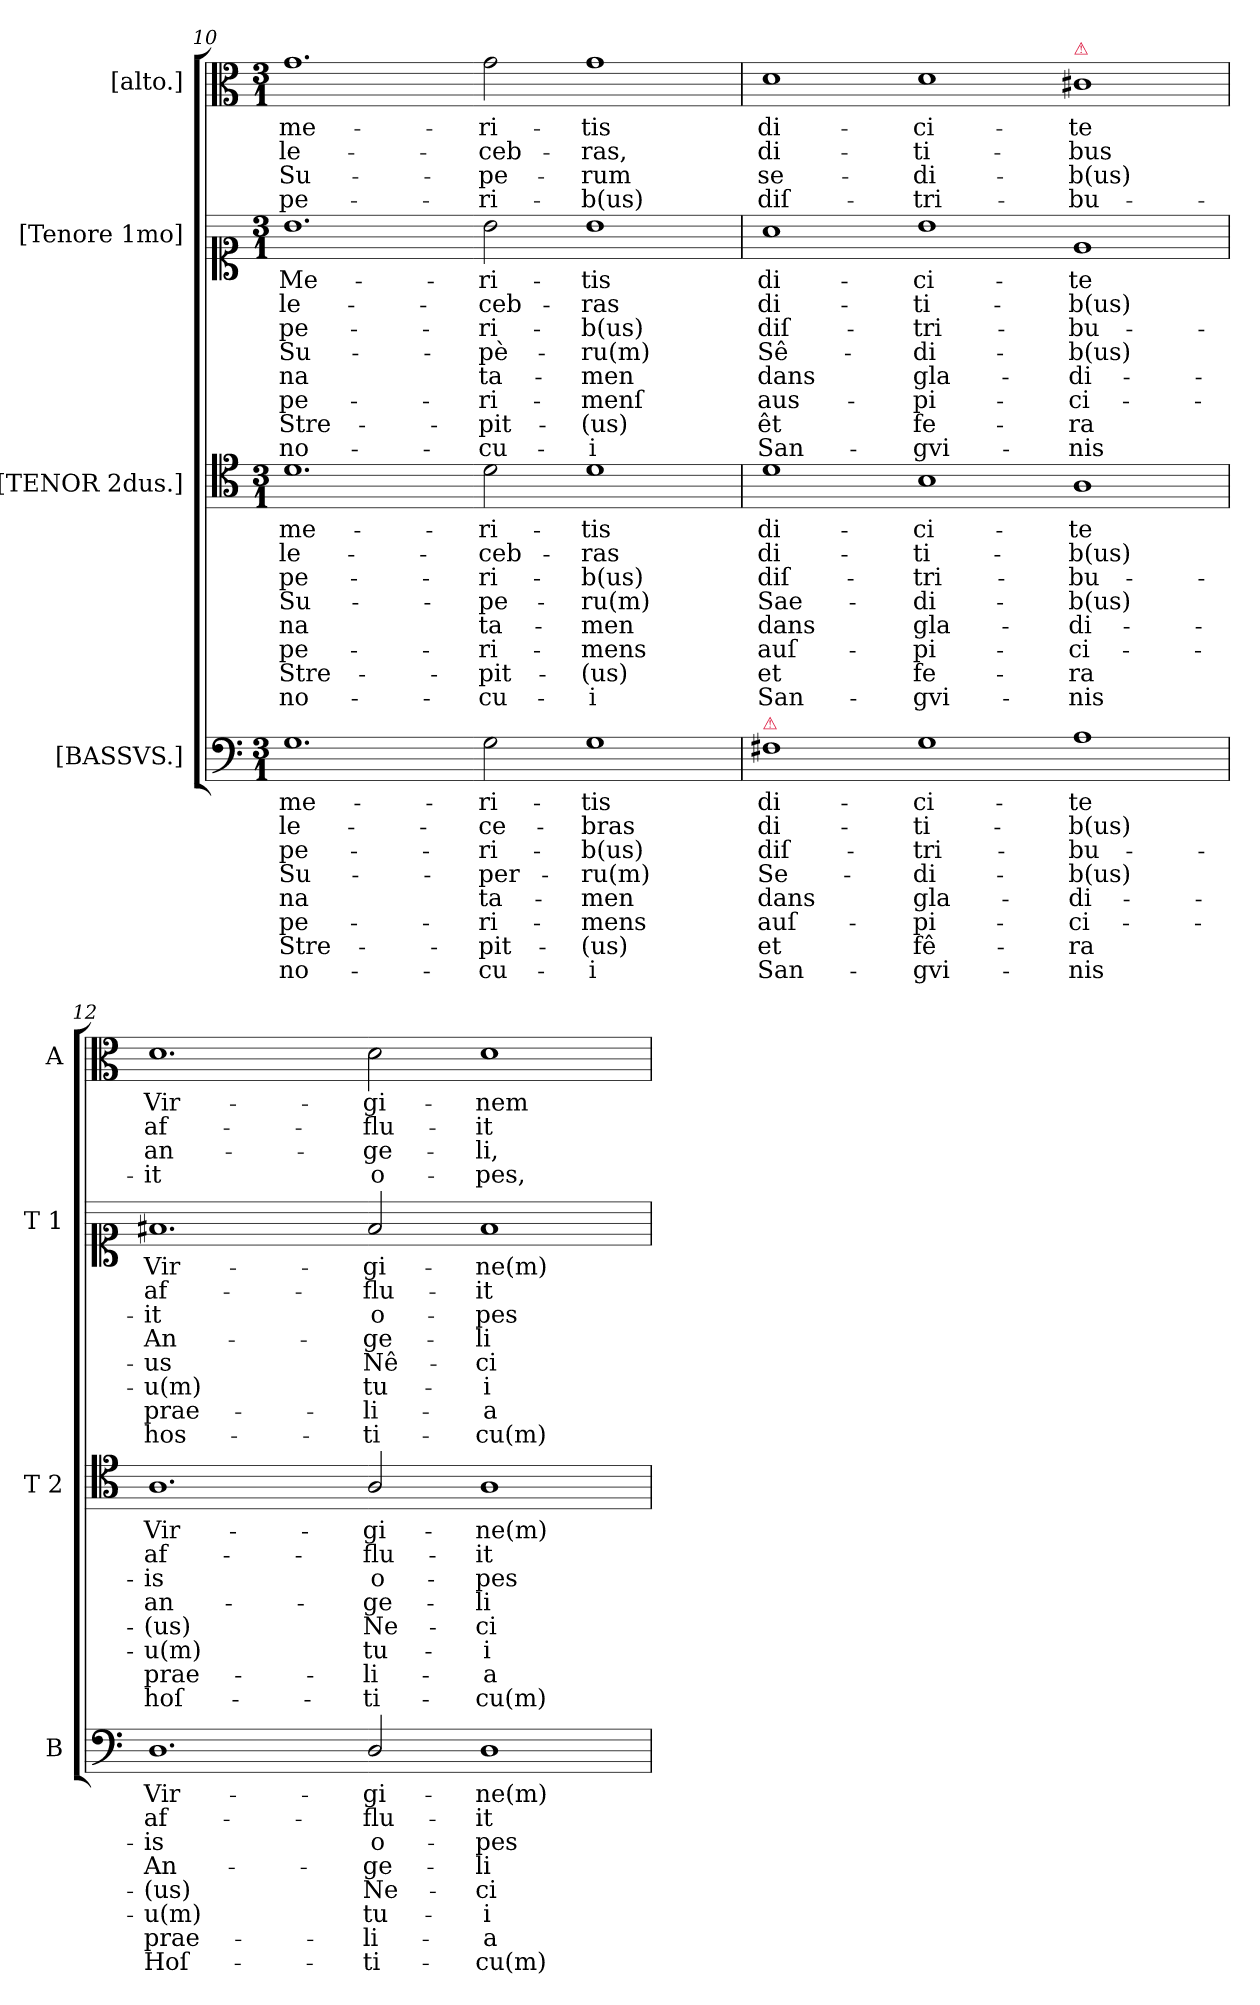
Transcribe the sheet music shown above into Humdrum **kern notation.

**kern	**text	**text	**text	**text	**text	**text	**text	**text	**kern	**text	**text	**text	**text	**text	**text	**text	**text	**kern	**text	**text	**text	**text	**text	**text	**text	**text	**kern	**text	**text	**text	**text
*part4	*part4	*part4	*part4	*part4	*part4	*part4	*part4	*part4	*part3	*part3	*part3	*part3	*part3	*part3	*part3	*part3	*part3	*part2	*part2	*part2	*part2	*part2	*part2	*part2	*part2	*part2	*part1	*part1	*part1	*part1	*part1
*staff4	*staff4	*staff4	*staff4	*staff4	*staff4	*staff4	*staff4	*staff4	*staff3	*staff3	*staff3	*staff3	*staff3	*staff3	*staff3	*staff3	*staff3	*staff2	*staff2	*staff2	*staff2	*staff2	*staff2	*staff2	*staff2	*staff2	*staff1	*staff1	*staff1	*staff1	*staff1
*I"[BASSVS.]	*	*	*	*	*	*	*	*	*I"[TENOR 2dus.]	*	*	*	*	*	*	*	*	*I"[Tenore 1mo]	*	*	*	*	*	*	*	*	*I"[alto.]	*	*	*	*
*I'B	*	*	*	*	*	*	*	*	*I'T 2	*	*	*	*	*	*	*	*	*I'T 1	*	*	*	*	*	*	*	*	*I'A	*	*	*	*
*clefF4	*	*	*	*	*	*	*	*	*clefC4	*	*	*	*	*	*	*	*	*clefC1	*	*	*	*	*	*	*	*	*clefC3	*	*	*	*
*k[]	*	*	*	*	*	*	*	*	*k[]	*	*	*	*	*	*	*	*	*k[]	*	*	*	*	*	*	*	*	*k[]	*	*	*	*
*M3/1	*	*	*	*	*	*	*	*	*M3/1	*	*	*	*	*	*	*	*	*M3/1	*	*	*	*	*	*	*	*	*M3/1	*	*	*	*
=10	=10	=10	=10	=10	=10	=10	=10	=10	=10	=10	=10	=10	=10	=10	=10	=10	=10	=10	=10	=10	=10	=10	=10	=10	=10	=10	=10	=10	=10	=10	=10
1.G	me-	-le-	-pe-	Su-	-na	pe-	Stre-	-no-	1.d	me-	-le-	-pe-	Su-	-na	pe-	Stre-	-no-	1.b	Me-	-le-	-pe-	Su-	-na	pe-	Stre-	-no-	1.g	me-	-le-	Su-	-pe-
2G\	-ri-	-ce-	-ri-	-per-	ta-	-ri-	-pit-	-cu-	2d\	-ri-	-ceb-	-ri-	-pe-	ta-	-ri-	-pit-	-cu-	2b\	-ri-	-ceb-	-ri-	-pè-	ta-	-ri-	-pit-	-cu-	2g\	-ri-	-ceb-	-pe-	-ri-
1G	-tis	-bras	-b(us)	-ru(m)	-men	-mens	-(us)	-i	1d	-tis	-ras	-b(us)	-ru(m)	-men	-mens	-(us)	-i	1b	-tis	-ras	-b(us)	-ru(m)	-men	-menſ	-(us)	-i	1g	-tis	-ras,	-rum	-b(us)
=11	=11	=11	=11	=11	=11	=11	=11	=11	=11	=11	=11	=11	=11	=11	=11	=11	=11	=11	=11	=11	=11	=11	=11	=11	=11	=11	=11	=11	=11	=11	=11
!LO:TX:a:color=crimson:t=⚠	!	!	!	!	!	!	!	!	!	!	!	!	!	!	!	!	!	!	!	!	!	!	!	!	!	!	!	!	!	!	!
1F#X	di-	di-	diſ-	Se-	dans	auſ-	et	San-	1d	di-	di-	diſ-	Sae-	dans	auſ-	et	San-	1a	di-	di-	diſ-	Sê-	dans	aus-	êt	San-	1d	di-	di-	se-	diſ-
1G	-ci-	-ti-	-tri-	-di-	gla-	-pi-	fê-	-gvi-	1B	-ci-	-ti-	-tri-	-di-	gla-	-pi-	fe-	-gvi-	1b	-ci-	-ti-	-tri-	-di-	gla-	-pi-	fe-	-gvi-	1d	-ci-	-ti-	-di-	-tri-
!	!	!	!	!	!	!	!	!	!	!	!	!	!	!	!	!	!	!	!	!	!	!	!	!	!	!	!LO:TX:a:color=crimson:t=⚠	!	!	!	!
1A	-te	-b(us)	-bu-	-b(us)	-di-	-ci-	-ra	-nis	1A	-te	-b(us)	-bu-	-b(us)	-di-	-ci-	-ra	-nis	1e	-te	-b(us)	-bu-	-b(us)	-di-	-ci-	-ra	-nis	1c#X	-te	-bus	-b(us)	-bu-
=12	=12	=12	=12	=12	=12	=12	=12	=12	=12	=12	=12	=12	=12	=12	=12	=12	=12	=12	=12	=12	=12	=12	=12	=12	=12	=12	=12	=12	=12	=12	=12
1.D	Vir-	af-	-is	An-	-(us)	-u(m)	prae-	Hoſ-	1.A	Vir-	af-	-is	an-	-(us)	-u(m)	prae-	hoſ-	1.f#X	Vir-	af-	-it	An-	-us	-u(m)	prae-	hos-	1.d	Vir-	af-	an-	-it
2D/	-gi-	-flu-	o-	-ge-	Ne-	tu-	-li-	-ti-	2A/	-gi-	-flu-	o-	-ge-	Ne-	tu-	-li-	-ti-	2f#/	-gi-	-flu-	o-	-ge-	Nê-	tu-	-li-	-ti-	2d\	-gi-	-flu-	-ge-	o-
1D	-ne(m)	-it	-pes	-li	-ci	-i	-a	-cu(m)	1A	-ne(m)	-it	-pes	-li	-ci	-i	-a	-cu(m)	1f#	-ne(m)	-it	-pes	-li	-ci	-i	-a	-cu(m)	1d	-nem	-it	-li,	-pes,
=	=	=	=	=	=	=	=	=	=	=	=	=	=	=	=	=	=	=	=	=	=	=	=	=	=	=	=	=	=	=	=
*-	*-	*-	*-	*-	*-	*-	*-	*-	*-	*-	*-	*-	*-	*-	*-	*-	*-	*-	*-	*-	*-	*-	*-	*-	*-	*-	*-	*-	*-	*-	*-
